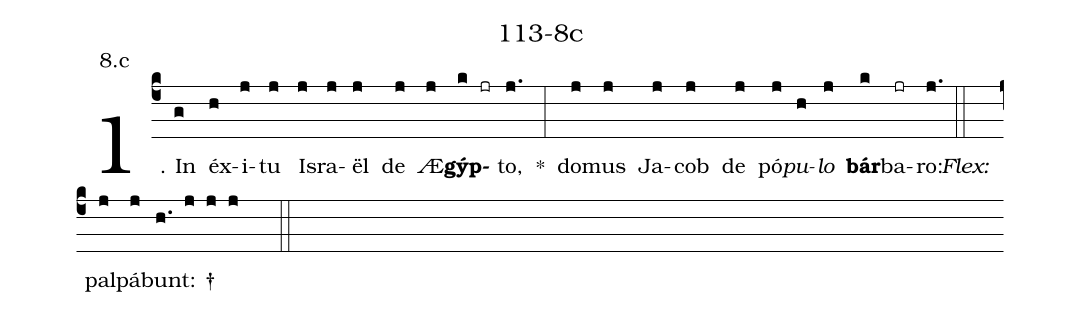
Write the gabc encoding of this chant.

name: 113-8c;
annotation: 8.c;
%%
(c4)1. In(g) éx(h)i(j)tu(j) Is(j)ra(j)ël(j) de(j) Æ(j)<b>gýp</b>(k jr)to,(j.) *(:) do(j)mus(j) Ja(j)cob(j) de(j) pó(j)<i>pu</i>(h)<i>lo</i>(j) <b>bár</b>(k)ba(jr)ro:(j.) (::)
<i>Flex:</i>()  pal(j)pá(j)bunt: †(h. j j j  ::)
